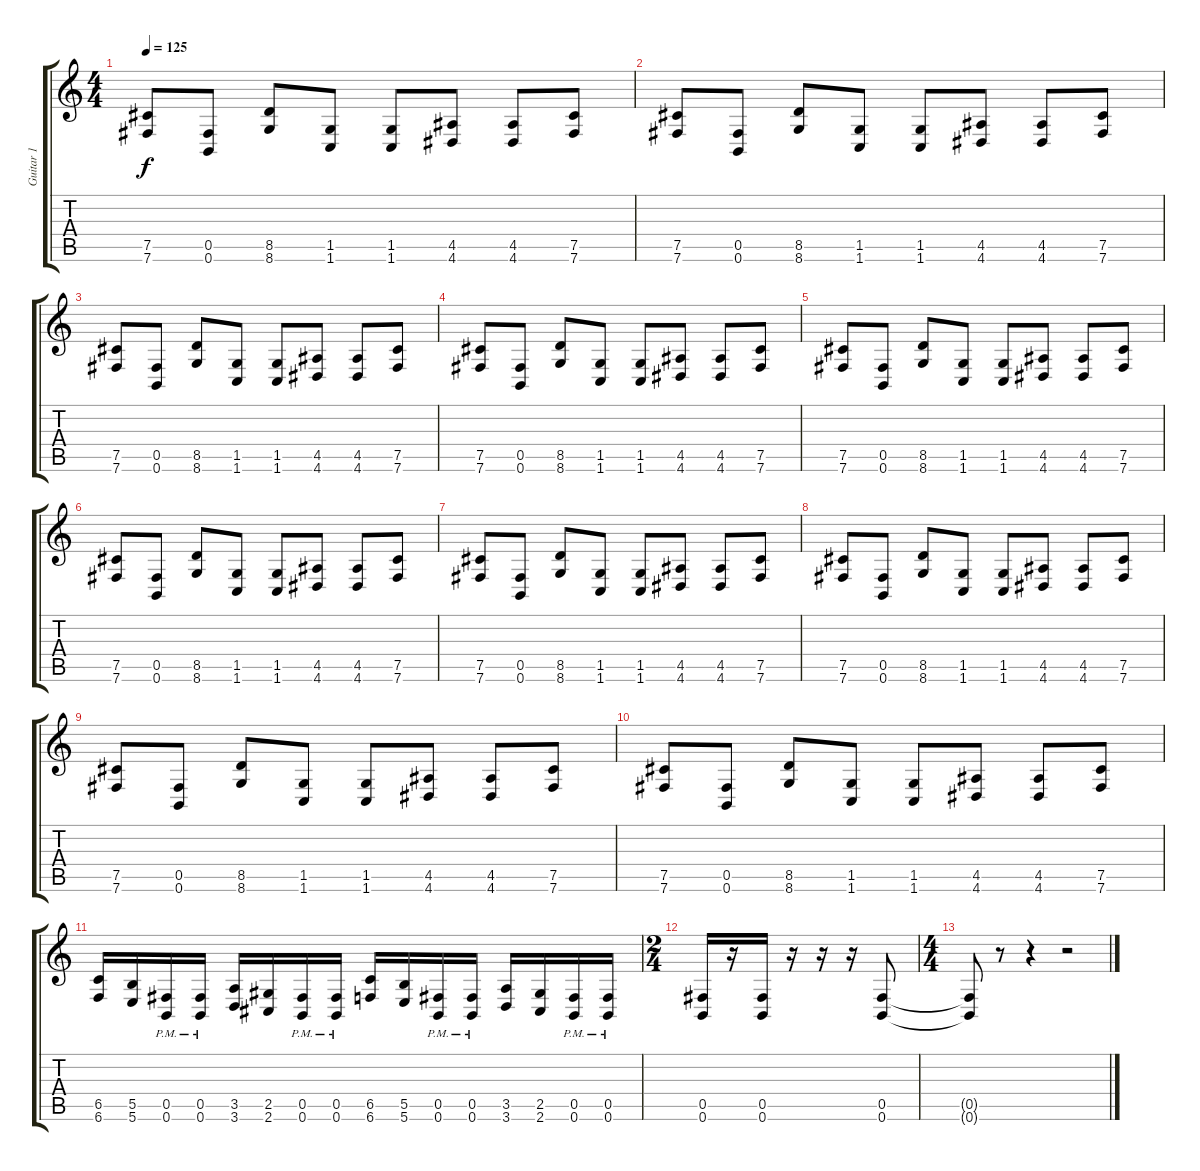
\track ("Guitar 1" "Guitar 1") {instrument distortionguitar}
\staff {score tabs}
\tuning (Db4 Ab3 E3 B2 Gb2 B1) {hide}
\ts (4 4)
\tempo 125
\clef g2
\ks c
(7.5 7.6).8{dy f} (0.5 0.6).8 (8.5 8.6).8 (1.5 1.6).8 (1.5 1.6).8 (4.5 4.6).8 (4.5 4.6).8 (7.5 7.6).8 |
(7.5 7.6).8 (0.5 0.6).8 (8.5 8.6).8 (1.5 1.6).8 (1.5 1.6).8 (4.5 4.6).8 (4.5 4.6).8 (7.5 7.6).8 |
(7.5 7.6).8 (0.5 0.6).8 (8.5 8.6).8 (1.5 1.6).8 (1.5 1.6).8 (4.5 4.6).8 (4.5 4.6).8 (7.5 7.6).8 |
(7.5 7.6).8 (0.5 0.6).8 (8.5 8.6).8 (1.5 1.6).8 (1.5 1.6).8 (4.5 4.6).8 (4.5 4.6).8 (7.5 7.6).8 |
(7.5 7.6).8 (0.5 0.6).8 (8.5 8.6).8 (1.5 1.6).8 (1.5 1.6).8 (4.5 4.6).8 (4.5 4.6).8 (7.5 7.6).8 |
(7.5 7.6).8 (0.5 0.6).8 (8.5 8.6).8 (1.5 1.6).8 (1.5 1.6).8 (4.5 4.6).8 (4.5 4.6).8 (7.5 7.6).8 |
(7.5 7.6).8 (0.5 0.6).8 (8.5 8.6).8 (1.5 1.6).8 (1.5 1.6).8 (4.5 4.6).8 (4.5 4.6).8 (7.5 7.6).8 |
(7.5 7.6).8 (0.5 0.6).8 (8.5 8.6).8 (1.5 1.6).8 (1.5 1.6).8 (4.5 4.6).8 (4.5 4.6).8 (7.5 7.6).8 |
(7.5 7.6).8 (0.5 0.6).8 (8.5 8.6).8 (1.5 1.6).8 (1.5 1.6).8 (4.5 4.6).8 (4.5 4.6).8 (7.5 7.6).8 |
(7.5 7.6).8 (0.5 0.6).8 (8.5 8.6).8 (1.5 1.6).8 (1.5 1.6).8 (4.5 4.6).8 (4.5 4.6).8 (7.5 7.6).8 |
(6.5 6.6).16 (5.5 5.6).16 (0.5{pm} 0.6{pm}).16 (0.5{pm} 0.6{pm}).16 (3.5 3.6).16 (2.5 2.6).16 (0.5{pm} 0.6{pm}).16 (0.5{pm} 0.6{pm}).16 (6.5 6.6).16 (5.5 5.6).16 (0.5{pm} 0.6{pm}).16 (0.5{pm} 0.6{pm}).16 (3.5 3.6).16 (2.5 2.6).16 (0.5{pm} 0.6{pm}).16 (0.5{pm} 0.6{pm}).16 |
\ts (2 4)
(0.5 0.6).16 r.16 (0.5 0.6).16 r.16 r.16 r.16 (0.5 0.6).8 |
\ts (4 4)
(0.5{t} 0.6{t}).8 r.8 r.4 r.2
